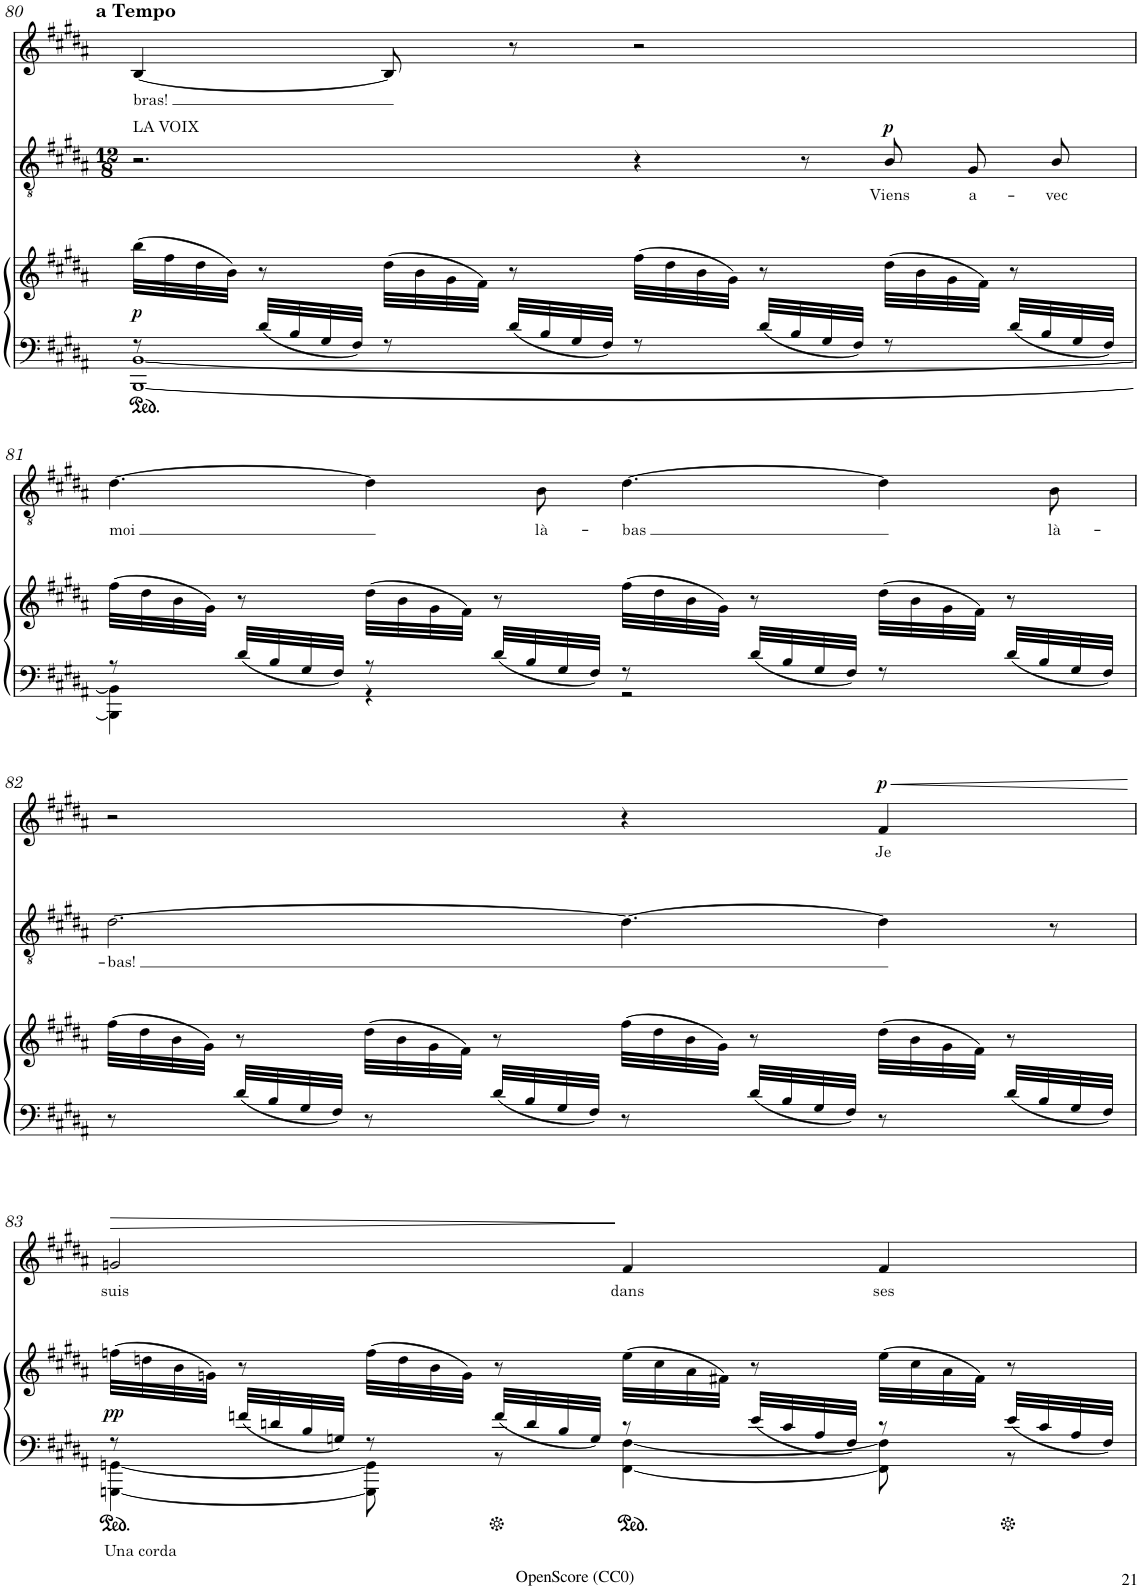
**kern	**kern	**dynam	**kern	**text	**dynam	**kern	**text	**dynam
*part3	*part3	*part3	*part2	*part2	*part2	*part1	*part1	*part1
*staff4	*staff3	*staff3/4	*staff2	*staff2	*staff2	*staff1	*staff1	*staff1
*I"Piano	*	*	*I"Tenor	*	*	*I"Contralto	*	*
*I'Pno	*	*	*	*	*	*	*	*
!!LO:PB:g=z
*clefF4	*clefG2	*	*clefGv2	*	*	*clefG2	*	*
*k[f#c#g#d#a#]	*k[f#c#g#d#a#]	*	*k[f#c#g#d#a#]	*	*	*k[f#c#g#d#a#]	*	*
*M4/4	*M4/4	*	*M12/8	*	*	*M4/4	*	*
*met(c)	*met(c)	*	*	*	*	*met(c)	*	*
=80	=80	=80	=80	=80	=80	=80	=80	=80
*^	*	*	*	*	*	*	*	*
!	!	!	!	!	!	!	!LO:TX:a:B:t=a Tempo	!	!
!	!	!	!	!LO:TX:a:t=LA VOIX	!	!	!	!	!
!	!	!	!LO:DY:b	!	!	!	!	!LO:LY:b	!
8r	[<1BBB [<1BB	(>32bb\LLL	p	2.r	.	.	[4B/	bras!	.
.	.	32ff#\	.	.	.	.	.	.	.
.	.	32dd#\	.	.	.	.	.	.	.
.	.	32b\JJJ)	.	.	.	.	.	.	.
32d#/LLL	.	8r	.	.	.	.	.	.	.
32B/	.	.	.	.	.	.	.	.	.
32G#/	.	.	.	.	.	.	.	.	.
32F#/JJJ	.	.	.	.	.	.	.	.	.
8r	.	(>32dd#\LLL	.	.	.	.	8B/]	.	.
.	.	32b\	.	.	.	.	.	.	.
.	.	32g#\	.	.	.	.	.	.	.
.	.	32f#\JJJ)	.	.	.	.	.	.	.
32d#/LLL	.	8r	.	.	.	.	8r	.	.
32B/	.	.	.	.	.	.	.	.	.
32G#/	.	.	.	.	.	.	.	.	.
32F#/JJJ	.	.	.	.	.	.	.	.	.
8r	.	(>32ff#\LLL	.	.	.	.	2r	.	.
.	.	32dd#\	.	.	.	.	.	.	.
.	.	32b\	.	.	.	.	.	.	.
.	.	32g#\JJJ)	.	.	.	.	.	.	.
32d#/LLL	.	8r	.	.	.	.	.	.	.
32B/	.	.	.	.	.	.	.	.	.
32G#/	.	.	.	.	.	.	.	.	.
32F#/JJJ	.	.	.	.	.	.	.	.	.
8r	.	(>32dd#\LLL	.	4r	.	.	.	.	.
.	.	32b\	.	.	.	.	.	.	.
.	.	32g#\	.	.	.	.	.	.	.
.	.	32f#\JJJ)	.	.	.	.	.	.	.
32d#/LLL	.	8r	.	.	.	.	.	.	.
32B/	.	.	.	.	.	.	.	.	.
32G#/	.	.	.	.	.	.	.	.	.
32F#/JJJ	.	.	.	.	.	.	.	.	.
2ryy	2ryy	2ryy	.	8r	.	.	2ryy	.	.
!	!	!	!	!	!LO:LY:b	!LO:DY:a	!	!	!
.	.	.	.	8B/L	Viens	p	.	.	.
!	!	!	!	!	!LO:LY:b	!	!	!	!
.	.	.	.	8G#/	a-	.	.	.	.
!	!	!	!	!	!LO:LY:b	!	!	!	!
.	.	.	.	8B/J	-vec	.	.	.	.
!!LO:LB:g=z
=81	=81	=81	=81	=81	=81	=81	=81	=81	=81
!	!	!	!	!	!LO:LY:b	!	!	!	!
8r	4BBB\] 4BB\]	(>32ff#\LLL	.	[4.d#\	moi	.	1r	.	.
.	.	32dd#\	.	.	.	.	.	.	.
.	.	32b\	.	.	.	.	.	.	.
.	.	32g#\JJJ)	.	.	.	.	.	.	.
32d#/LLL	.	8r	.	.	.	.	.	.	.
32B/	.	.	.	.	.	.	.	.	.
32G#/	.	.	.	.	.	.	.	.	.
32F#/JJJ	.	.	.	.	.	.	.	.	.
8r	4r	(>32dd#\LLL	.	.	.	.	.	.	.
.	.	32b\	.	.	.	.	.	.	.
.	.	32g#\	.	.	.	.	.	.	.
.	.	32f#\JJJ)	.	.	.	.	.	.	.
32d#/LLL	.	8r	.	4d#\]	.	.	.	.	.
32B/	.	.	.	.	.	.	.	.	.
32G#/	.	.	.	.	.	.	.	.	.
32F#/JJJ	.	.	.	.	.	.	.	.	.
8r	2r	(>32ff#\LLL	.	.	.	.	.	.	.
.	.	32dd#\	.	.	.	.	.	.	.
.	.	32b\	.	.	.	.	.	.	.
.	.	32g#\JJJ)	.	.	.	.	.	.	.
!	!	!	!	!	!LO:LY:b	!	!	!	!
32d#/LLL	.	8r	.	8B\	là-	.	.	.	.
32B/	.	.	.	.	.	.	.	.	.
32G#/	.	.	.	.	.	.	.	.	.
32F#/JJJ	.	.	.	.	.	.	.	.	.
!	!	!	!	!	!LO:LY:b	!	!	!	!
8r	.	(>32dd#\LLL	.	[4.d#\	-bas	.	.	.	.
.	.	32b\	.	.	.	.	.	.	.
.	.	32g#\	.	.	.	.	.	.	.
.	.	32f#\JJJ)	.	.	.	.	.	.	.
32d#/LLL	.	8r	.	.	.	.	.	.	.
32B/	.	.	.	.	.	.	.	.	.
32G#/	.	.	.	.	.	.	.	.	.
32F#/JJJ	.	.	.	.	.	.	.	.	.
2ryy	2ryy	2ryy	.	.	.	.	2ryy	.	.
.	.	.	.	4d#\]	.	.	.	.	.
!	!	!	!	!	!LO:LY:b	!	!	!	!
.	.	.	.	8B\	là-	.	.	.	.
*v	*v	*	*	*	*	*	*	*	*
!!LO:LB:g=z
=82	=82	=82	=82	=82	=82	=82	=82	=82
!	!	!	!	!LO:LY:b	!	!	!	!
8r	(>32ff#\LLL	.	[2.d#\	-bas!	.	2r	.	.
.	32dd#\	.	.	.	.	.	.	.
.	32b\	.	.	.	.	.	.	.
.	32g#\JJJ)	.	.	.	.	.	.	.
32d#/LLL	8r	.	.	.	.	.	.	.
32B/	.	.	.	.	.	.	.	.
32G#/	.	.	.	.	.	.	.	.
32F#/JJJ	.	.	.	.	.	.	.	.
8r	(>32dd#\LLL	.	.	.	.	.	.	.
.	32b\	.	.	.	.	.	.	.
.	32g#\	.	.	.	.	.	.	.
.	32f#\JJJ)	.	.	.	.	.	.	.
32d#/LLL	8r	.	.	.	.	.	.	.
32B/	.	.	.	.	.	.	.	.
32G#/	.	.	.	.	.	.	.	.
32F#/JJJ	.	.	.	.	.	.	.	.
8r	(>32ff#\LLL	.	.	.	.	4r	.	.
.	32dd#\	.	.	.	.	.	.	.
.	32b\	.	.	.	.	.	.	.
.	32g#\JJJ)	.	.	.	.	.	.	.
32d#/LLL	8r	.	.	.	.	.	.	.
32B/	.	.	.	.	.	.	.	.
32G#/	.	.	.	.	.	.	.	.
32F#/JJJ	.	.	.	.	.	.	.	.
!	!	!	!	!	!	!	!LO:LY:b	!LO:HP:b
!	!	!	!	!	!	!	!	!LO:DY:n=1:a
8r	(>32dd#\LLL	.	4.d#\_	.	.	4f#/	Je	< p
.	32b\	.	.	.	.	.	.	.
.	32g#\	.	.	.	.	.	.	.
.	32f#\JJJ)	.	.	.	.	.	.	.
32d#/LLL	8r	.	.	.	.	.	.	.
32B/	.	.	.	.	.	.	.	.
32G#/	.	.	.	.	.	.	.	.
32F#/JJJ	.	.	.	.	.	.	.	.
2ryy	2ryy	.	.	.	.	2ryy	.	[
.	.	.	4d#\]	.	.	.	.	.
.	.	.	8r	.	.	.	.	.
!!LO:LB:g=z
=83	=83	=83	=83	=83	=83	=83	=83	=83
*^	*	*	*	*	*	*	*	*
!LO:TX:b:t=Una corda	!	!	!	!	!	!	!	!	!
!	!	!	!LO:DY:b	!	!	!	!	!LO:LY:b	!LO:HP:b
8r	[4GGGn\ [4GGn\	(>32ffn\LLL	pp	1.r	.	.	2gn/	suis	>
.	.	32ddn\	.	.	.	.	.	.	.
.	.	32b\	.	.	.	.	.	.	.
.	.	32gn\JJJ)	.	.	.	.	.	.	.
32fn/LLL	.	8r	.	.	.	.	.	.	.
32dn/	.	.	.	.	.	.	.	.	.
32B/	.	.	.	.	.	.	.	.	.
32Gn/JJJ	.	.	.	.	.	.	.	.	.
8r	8GGG\] 8GG\]	(>32ff\LLL	.	.	.	.	.	.	.
.	.	32dd\	.	.	.	.	.	.	.
.	.	32b\	.	.	.	.	.	.	.
.	.	32g\JJJ)	.	.	.	.	.	.	.
32f/LLL	8r	8r	.	.	.	.	.	.	.
32d/	.	.	.	.	.	.	.	.	.
32B/	.	.	.	.	.	.	.	.	.
32G/JJJ	.	.	.	.	.	.	.	.	.
!	!	!	!	!	!	!	!	!LO:LY:b	!
8r	[4FF#\ [4F#\	(>32ee\LLL	.	.	.	.	4f#/	dans	]
.	.	32cc#\	.	.	.	.	.	.	.
.	.	32a#\	.	.	.	.	.	.	.
.	.	32f#X\JJJ)	.	.	.	.	.	.	.
32e/LLL	.	8r	.	.	.	.	.	.	.
32c#/	.	.	.	.	.	.	.	.	.
32A#/	.	.	.	.	.	.	.	.	.
32F#/JJJ	.	.	.	.	.	.	.	.	.
!	!	!	!	!	!	!	!	!LO:LY:b	!
8r	8FF#\] 8F#\]	(>32ee\LLL	.	.	.	.	4f#/	ses	.
.	.	32cc#\	.	.	.	.	.	.	.
.	.	32a#\	.	.	.	.	.	.	.
.	.	32f#\JJJ)	.	.	.	.	.	.	.
32e/LLL	8r	8r	.	.	.	.	.	.	.
32c#/	.	.	.	.	.	.	.	.	.
32A#/	.	.	.	.	.	.	.	.	.
32F#/JJJ	.	.	.	.	.	.	.	.	.
2ryy	2ryy	2ryy	.	.	.	.	2ryy	.	.
*v	*v	*	*	*	*	*	*	*	*
=	=	=	=	=	=	=	=	=
*-	*-	*-	*-	*-	*-	*-	*-	*-
